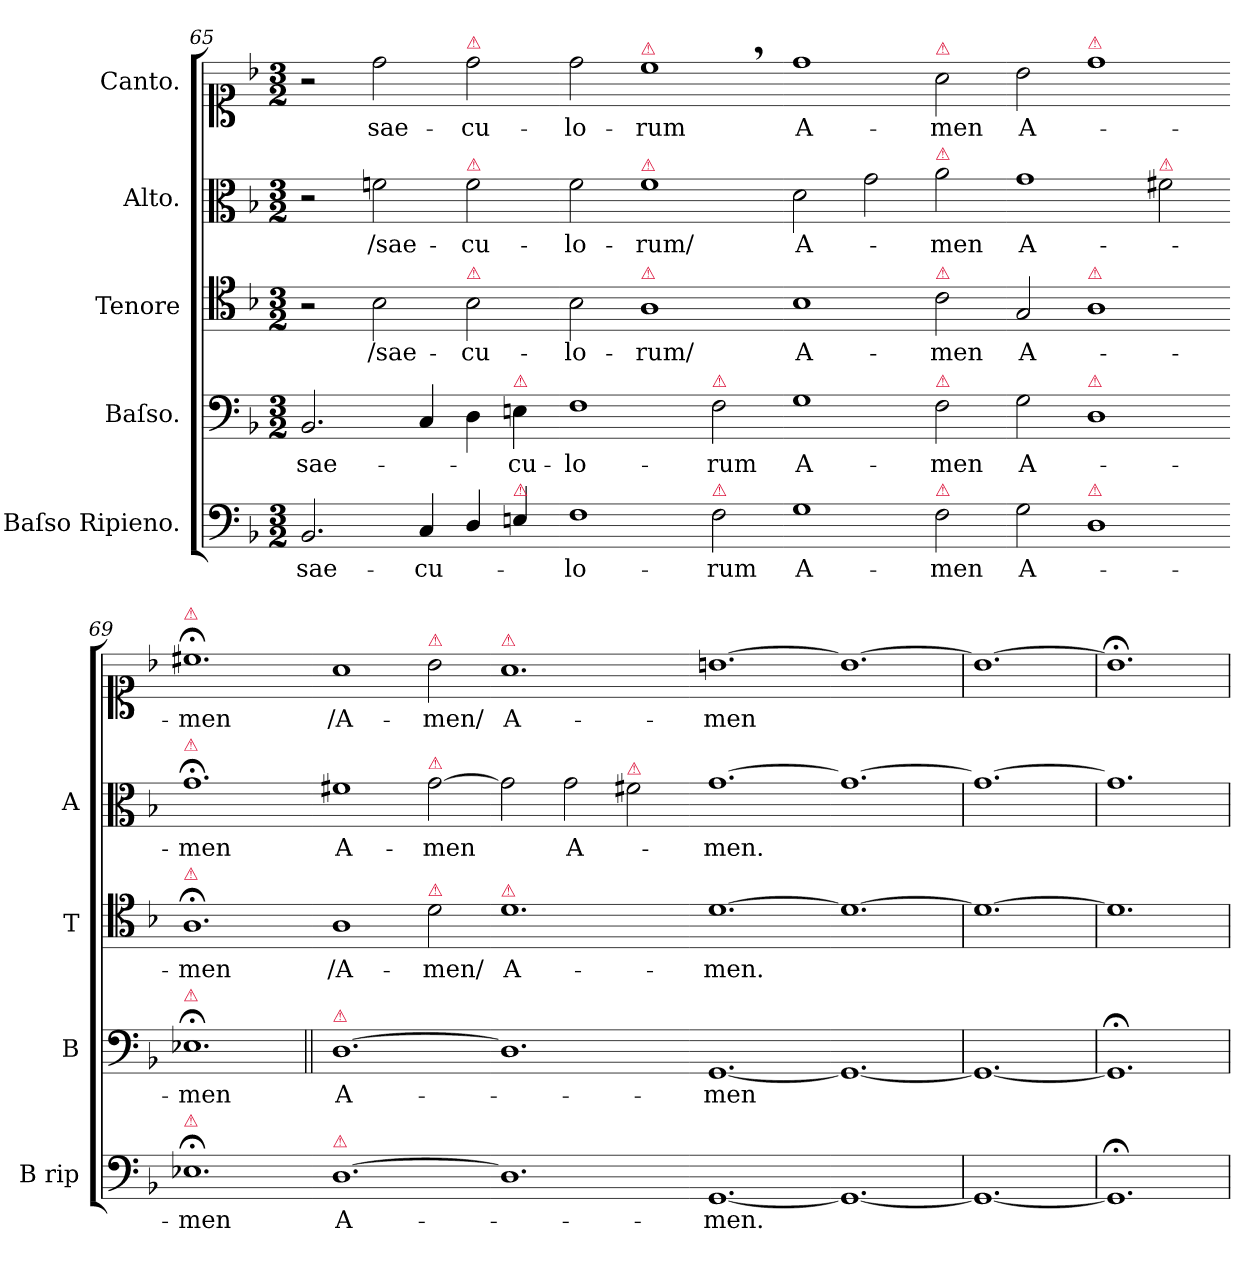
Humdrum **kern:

**kern	**text	**kern	**text	**kern	**text	**kern	**text	**kern	**text
*part5	*part5	*part4	*part4	*part3	*part3	*part2	*part2	*part1	*part1
*staff5	*staff5	*staff4	*staff4	*staff3	*staff3	*staff2	*staff2	*staff1	*staff1
*I"Baſso Ripieno.	*	*I"Baſso.	*	*I"Tenore	*	*I"Alto.	*	*I"Canto.	*
*I'B rip	*	*I'B	*	*I'T	*	*I'A	*	*	*
*clefF4	*	*clefF4	*	*clefC4	*	*clefC3	*	*clefC1	*
*k[b-]	*	*k[b-]	*	*k[b-]	*	*k[b-]	*	*k[b-]	*
*M3/2	*	*M3/2	*	*M3/2	*	*M3/2	*	*M3/2	*
=65	=65	=65	=65	=65	=65	=65	=65	=65	=65
2.BB-/	sae-	2.BB-/	sae-	2r	.	2r	.	2r	.
.	.	.	.	2B-\	/sae-	2fn\	/sae-	2dd\	sae-
4C/	-cu-	4C/	.	.	.	.	.	.	.
!	!	!	!	!	!	!	!	!LO:TX:a:color=crimson:t=⚠	!
!	!	!	!	!	!	!LO:TX:a:color=crimson:t=⚠	!	!	!
!	!	!	!	!LO:TX:a:color=crimson:t=⚠	!	!	!	!	!
4D/	.	4D\	.	2B-\	-cu-	2f\	-cu-	2dd\	-cu-
!	!	!LO:TX:a:color=crimson:t=⚠	!	!	!	!	!	!	!
!LO:TX:a:color=crimson:t=⚠	!	!	!	!	!	!	!	!	!
4En/	.	4En\	-cu-	.	.	.	.	.	.
=66-	=66-	=66-	=66-	=66-	=66-	=66-	=66-	=66-	=66-
1F\	-lo-	1F\	-lo-	2B-\	-lo-	2f\	-lo-	2dd\	-lo-
!	!	!	!	!	!	!	!	!LO:TX:a:color=crimson:t=⚠	!
!	!	!	!	!	!	!LO:TX:a:color=crimson:t=⚠	!	!	!
!	!	!	!	!LO:TX:a:color=crimson:t=⚠	!	!	!	!	!
.	.	.	.	1A\	-rum/	1f\	-rum/	1cc,\	-rum
!	!	!LO:TX:a:color=crimson:t=⚠	!	!	!	!	!	!	!
!LO:TX:a:color=crimson:t=⚠	!	!	!	!	!	!	!	!	!
2F\	-rum	2F\	-rum	.	.	.	.	.	.
=67-	=67-	=67-	=67-	=67-	=67-	=67-	=67-	=67-	=67-
1G\	A-	1G\	A-	1B-\	A-	2d\	A-	1dd\	A-
.	.	.	.	.	.	2g\	.	.	.
!	!	!	!	!	!	!	!	!LO:TX:a:color=crimson:t=⚠	!
!	!	!	!	!	!	!LO:TX:a:color=crimson:t=⚠	!	!	!
!	!	!	!	!LO:TX:a:color=crimson:t=⚠	!	!	!	!	!
!	!	!LO:TX:a:color=crimson:t=⚠	!	!	!	!	!	!	!
!LO:TX:a:color=crimson:t=⚠	!	!	!	!	!	!	!	!	!
2F\	-men	2F\	-men	2c\	-men	2a\	-men	2a\	-men
=68-	=68-	=68-	=68-	=68-	=68-	=68-	=68-	=68-	=68-
2G\	A-	2G\	A-	2G/	A-	1g\	A-	2b-\	A-
!	!	!	!	!	!	!	!	!LO:TX:a:color=crimson:t=⚠	!
!	!	!	!	!LO:TX:a:color=crimson:t=⚠	!	!	!	!	!
!	!	!LO:TX:a:color=crimson:t=⚠	!	!	!	!	!	!	!
!LO:TX:a:color=crimson:t=⚠	!	!	!	!	!	!	!	!	!
1D\	.	1D\	.	1A\	.	.	.	1dd\	.
!	!	!	!	!	!	!LO:TX:a:color=crimson:t=⚠	!	!	!
.	.	.	.	.	.	2f#X\	.	.	.
=69-	=69-	=69-	=69-	=69-	=69-	=69-	=69-	=69-	=69-
!	!	!	!	!	!	!	!	!LO:TX:a:color=crimson:t=⚠	!
!	!	!	!	!	!	!LO:TX:a:color=crimson:t=⚠	!	!	!
!	!	!	!	!LO:TX:a:color=crimson:t=⚠	!	!	!	!	!
!	!	!LO:TX:a:color=crimson:t=⚠	!	!	!	!	!	!	!
!LO:TX:a:color=crimson:t=⚠	!	!	!	!	!	!	!	!	!
1.E-X;\	-men	1.E-X;\	-men	1.A;<\	-men	1.g;\	-men	1.cc#X;<;\	-men
=70-	=70-	=70||	=70-	=70-	=70-	=70-	=70-	=70-	=70-
!	!	!LO:TX:a:color=crimson:t=⚠	!	!	!	!	!	!	!
!LO:TX:a:color=crimson:t=⚠	!	!	!	!	!	!	!	!	!
[1.D\	A-	[1.D\	A-	1A\	/A-	1f#X\	A-	1a\	/A-
!	!	!	!	!	!	!	!	!LO:TX:a:color=crimson:t=⚠	!
!	!	!	!	!	!	!LO:TX:a:color=crimson:t=⚠	!	!	!
!	!	!	!	!LO:TX:a:color=crimson:t=⚠	!	!	!	!	!
.	.	.	.	2d\	-men/	[2g\	-men	2b-\	-men/
=71-	=71-	=71-	=71-	=71-	=71-	=71-	=71-	=71-	=71-
!	!	!	!	!	!	!	!	!LO:TX:a:color=crimson:t=⚠	!
!	!	!	!	!LO:TX:a:color=crimson:t=⚠	!	!	!	!	!
1.D\]	.	1.D\]	.	1.d\	A-	2g\]	.	1.a\	A-
.	.	.	.	.	.	2g\	A-	.	.
!	!	!	!	!	!	!LO:TX:a:color=crimson:t=⚠	!	!	!
.	.	.	.	.	.	2f#X\	.	.	.
=72-	=72-	=72-	=72-	=72-	=72-	=72-	=72-	=72-	=72-
[1.GG/	-men.	[1.GG/	-men	[1.d\	-men.	[1.g\	-men.	[1.bn\	-men
=73-	=73-	=73-	=73-	=73-	=73-	=73-	=73-	=73-	=73-
1.GG/_	.	1.GG/_	.	1.d\_	.	1.g\_	.	1.b\_	.
=74	=74	=74	=74	=74	=74	=74	=74	=74	=74
1.GG/_	.	1.GG/_	.	1.d\_	.	1.g\_	.	1.b\_	.
=75	=75	=75	=75	=75	=75	=75	=75	=75	=75
1.GG;</]	.	1.GG;</]	.	1.d\]	.	1.g\]	.	1.b;<\]	.
=	=	=	=	=	=	=	=	=	=
*-	*-	*-	*-	*-	*-	*-	*-	*-	*-
